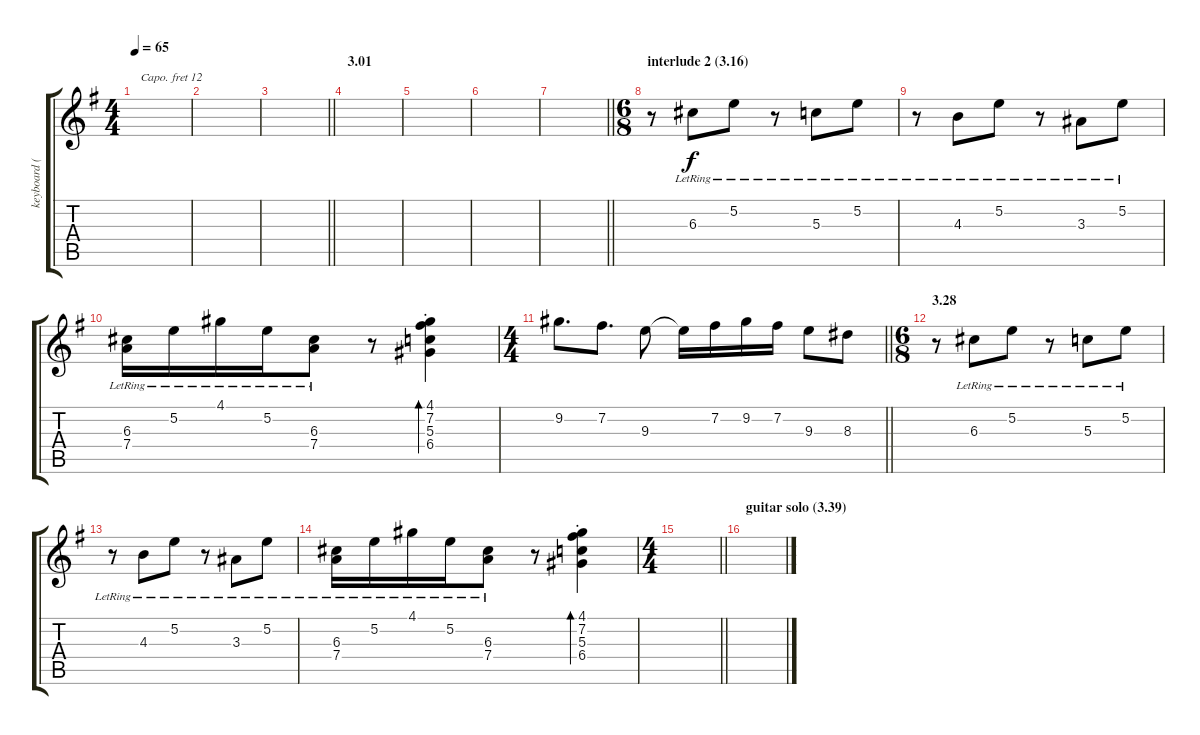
\track ("keyboard (+12)" "keyboard (") {instrument electricpiano1}
\staff {score tabs}
\capo 12
\tuning (E4 B3 G3 D3 A2 E2) {hide}
\ts (4 4)
\tempo 65
\clef g2
\ks g
|
|
\barLineRight lightlight
|
\section ("" "3.01")
|
|
|
\barLineRight lightlight
|
\ts (6 8)
\section ("" "interlude 2 (3.16)")
r.8 6.3{lr}.8 5.2{lr}.8 r.8 5.3{lr}.8 5.2{lr}.8 |
r.8 4.3{lr}.8 5.2{lr}.8 r.8 3.3{lr}.8 5.2{lr}.8 |
(6.3{lr} 7.4{lr}).16 5.2{lr}.16 4.1{lr}.16 5.2{lr}.16 (6.3{lr} 7.4{lr}).8 r.8 (4.1{st} 7.2{st} 5.3{st} 6.4{st}).4{bd 60} |
\ts (4 4)
\barLineRight lightlight
9.2.8{d} 7.2.8{d} 9.3.8 9.3{t}.16 7.2.16 9.2.16 7.2.16 9.3.8 8.3.8 |
\ts (6 8)
\section ("" "3.28")
r.8 6.3{lr}.8 5.2{lr}.8 r.8 5.3{lr}.8 5.2{lr}.8 |
r.8 4.3{lr}.8 5.2{lr}.8 r.8 3.3{lr}.8 5.2{lr}.8 |
(6.3{lr} 7.4{lr}).16 5.2{lr}.16 4.1{lr}.16 5.2{lr}.16 (6.3{lr} 7.4{lr}).8 r.8 (4.1{st} 7.2{st} 5.3{st} 6.4{st}).4{bd 60} |
\ts (4 4)
\barLineRight lightlight
|
\section ("" "guitar solo (3.39)")
